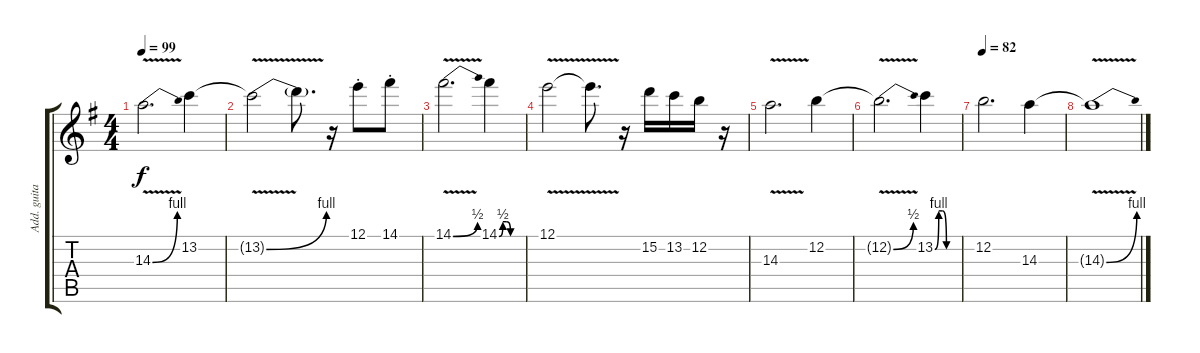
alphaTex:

\track ("Add. guitar" "Add. guita") {instrument distortionguitar}
\staff {score tabs}
\tuning (E4 B3 G3 D3 A2 E2) {hide}
\ts (4 4)
\tempo 99
\clef g2
\ks eminor
14.3{be (bend 0 0 60 4) v t}.2{d dy f} 13.2.4 |
13.2{be (bend 0 0 60 4) v t}.2 13.2{t}.8{d} r.16 12.1{st}.8 14.1{st}.8 |
14.1{be (bend 0 0 60 2) v}.2{d} 14.1{be (custom 0 0 10 2 20 2 30 0 60 0)}.4 |
12.1{v}.2 12.1{t}.8{d} r.16 15.2.16 13.2.16 12.2.16 r.16 |
14.3{v}.2{d} 12.2.4 |
12.2{be (bend 0 0 60 2) v t}.2{d} 13.2{be (custom 0 0 10 4 20 4 30 0 60 0)}.4 |
\tempo 82
12.2.2{d} 14.3.4 |
14.3{be (bend 0 0 60 4) v t}.1
